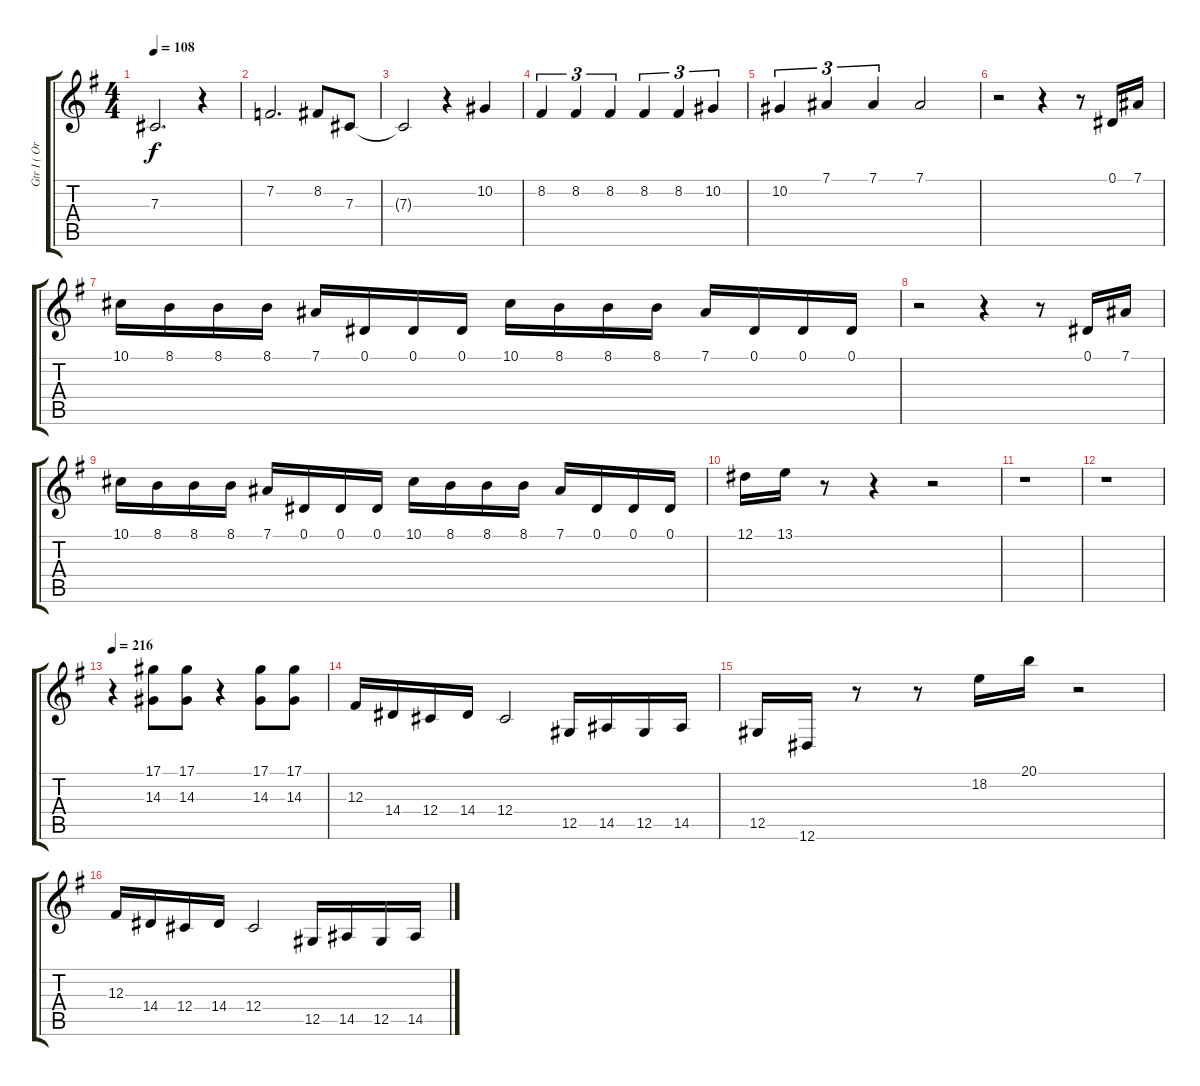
\track ("Gtr I ( Orchestre )" "Gtr I ( Or") {instrument stringensemble1}
\staff {score tabs}
\tuning (Eb4 Bb3 Gb3 Db3 Ab2 Eb2) {hide}
\ts (4 4)
\tempo 108
\clef g2
\ks g
7.3.2{d dy f} r.4 |
7.2.2{d} 8.2.8 7.3.8 |
7.3{t}.2 r.4 10.2.4 |
8.2.4{tu (3 2)} 8.2.4{tu (3 2)} 8.2.4{tu (3 2)} 8.2.4{tu (3 2)} 8.2.4{tu (3 2)} 10.2.4{tu (3 2)} |
10.2.4{tu (3 2)} 7.1.4{tu (3 2)} 7.1.4{tu (3 2)} 7.1.2 |
r.2 r.4 r.8 0.1.16 7.1.16 |
10.1.16 8.1.16 8.1.16 8.1.16 7.1.16 0.1.16 0.1.16 0.1.16 10.1.16 8.1.16 8.1.16 8.1.16 7.1.16 0.1.16 0.1.16 0.1.16 |
r.2 r.4 r.8 0.1.16 7.1.16 |
10.1.16 8.1.16 8.1.16 8.1.16 7.1.16 0.1.16 0.1.16 0.1.16 10.1.16 8.1.16 8.1.16 8.1.16 7.1.16 0.1.16 0.1.16 0.1.16 |
12.1.16 13.1.16 r.8 r.4 r.2 |
r.1 |
r.1 |
\tempo 216
r.4 (17.1 14.3).8 (17.1 14.3).8 r.4 (17.1 14.3).8 (17.1 14.3).8 |
12.3.16 14.4.16 12.4.16 14.4.16 12.4.2 12.5.16 14.5.16 12.5.16 14.5.16 |
12.5.16 12.6.16 r.8 r.8 18.2.16 20.1.16 r.2 |
12.3.16 14.4.16 12.4.16 14.4.16 12.4.2 12.5.16 14.5.16 12.5.16 14.5.16
